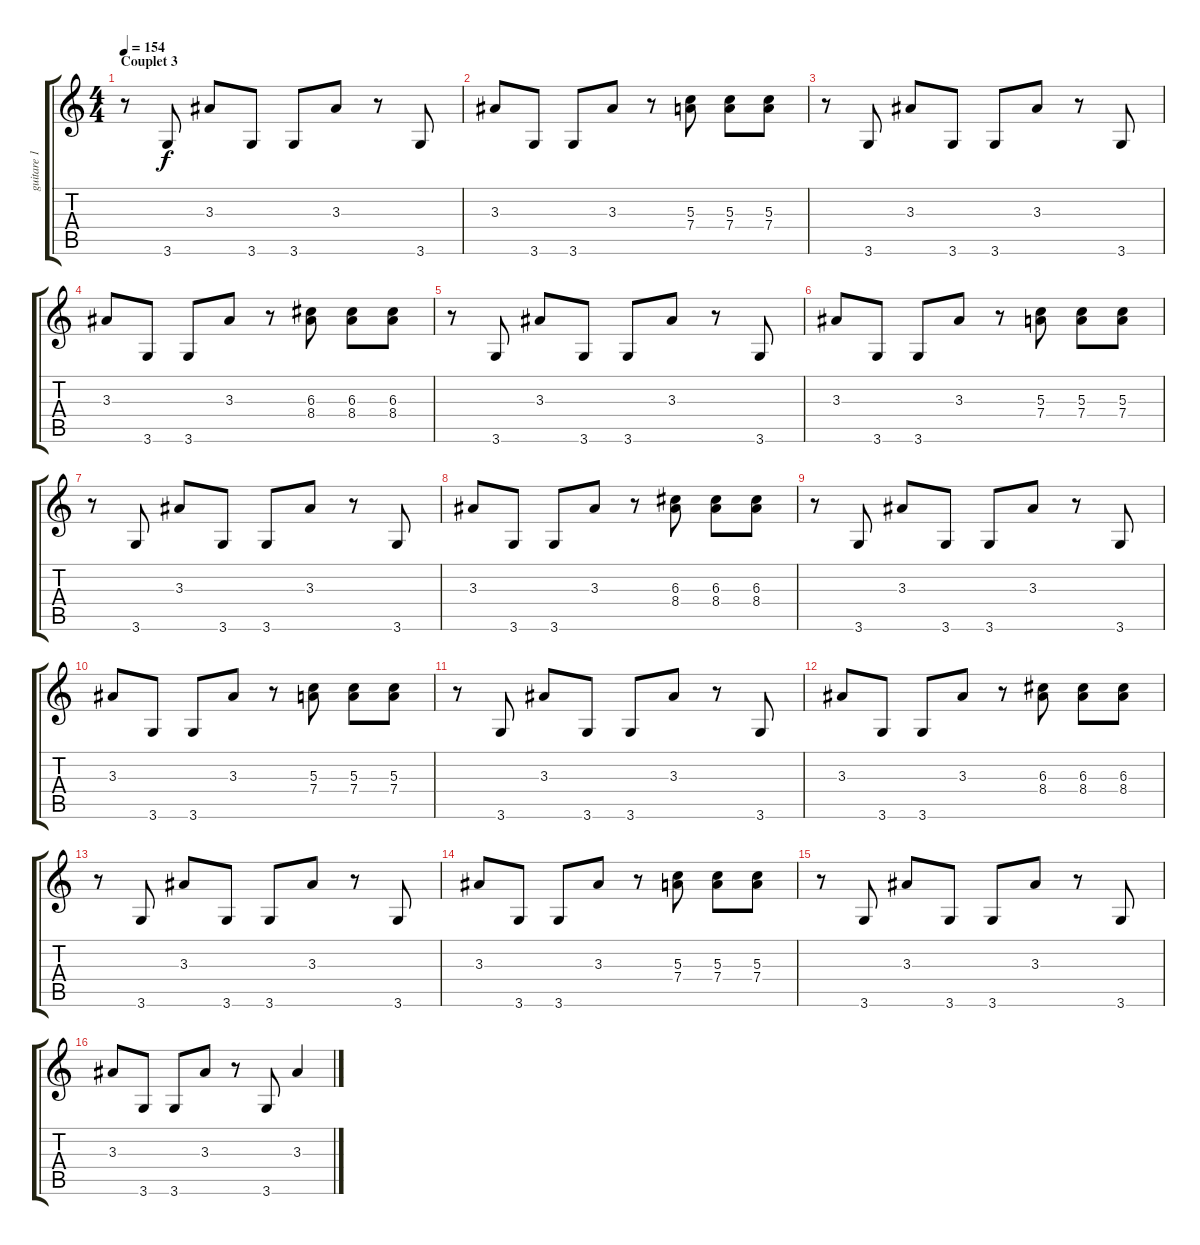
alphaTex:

\track ("guitare 1" "guitare 1") {instrument overdrivenguitar}
\staff {score tabs}
\tuning (E4 B3 G3 D3 A2 E2) {hide}
\ts (4 4)
\section ("" "Couplet 3")
\tempo 154
\clef g2
\ks c
r.8{dy f} 3.6.8{instrument electricguitarmuted} 3.3.8{instrument overdrivenguitar} 3.6.8{instrument electricguitarmuted} 3.6.8 3.3.8{instrument overdrivenguitar} r.8 3.6.8{instrument electricguitarmuted} |
3.3.8{instrument overdrivenguitar} 3.6.8{instrument electricguitarmuted} 3.6.8 3.3.8{instrument overdrivenguitar} r.8 (5.3 7.4).8 (5.3 7.4).8 (5.3 7.4).8 |
r.8 3.6.8{instrument electricguitarmuted} 3.3.8{instrument overdrivenguitar} 3.6.8{instrument electricguitarmuted} 3.6.8 3.3.8{instrument overdrivenguitar} r.8 3.6.8{instrument electricguitarmuted} |
3.3.8{instrument overdrivenguitar} 3.6.8{instrument electricguitarmuted} 3.6.8 3.3.8{instrument overdrivenguitar} r.8 (6.3 8.4).8 (6.3 8.4).8 (6.3 8.4).8 |
r.8 3.6.8{instrument electricguitarmuted} 3.3.8{instrument overdrivenguitar} 3.6.8{instrument electricguitarmuted} 3.6.8 3.3.8{instrument overdrivenguitar} r.8 3.6.8{instrument electricguitarmuted} |
3.3.8{instrument overdrivenguitar} 3.6.8{instrument electricguitarmuted} 3.6.8 3.3.8{instrument overdrivenguitar} r.8 (5.3 7.4).8 (5.3 7.4).8 (5.3 7.4).8 |
r.8 3.6.8{instrument electricguitarmuted} 3.3.8{instrument overdrivenguitar} 3.6.8{instrument electricguitarmuted} 3.6.8 3.3.8{instrument overdrivenguitar} r.8 3.6.8{instrument electricguitarmuted} |
3.3.8{instrument overdrivenguitar} 3.6.8{instrument electricguitarmuted} 3.6.8 3.3.8{instrument overdrivenguitar} r.8 (6.3 8.4).8 (6.3 8.4).8 (6.3 8.4).8 |
r.8 3.6.8{instrument electricguitarmuted} 3.3.8{instrument overdrivenguitar} 3.6.8{instrument electricguitarmuted} 3.6.8 3.3.8{instrument overdrivenguitar} r.8 3.6.8{instrument electricguitarmuted} |
3.3.8{instrument overdrivenguitar} 3.6.8{instrument electricguitarmuted} 3.6.8 3.3.8{instrument overdrivenguitar} r.8 (5.3 7.4).8 (5.3 7.4).8 (5.3 7.4).8 |
r.8 3.6.8{instrument electricguitarmuted} 3.3.8{instrument overdrivenguitar} 3.6.8{instrument electricguitarmuted} 3.6.8 3.3.8{instrument overdrivenguitar} r.8 3.6.8{instrument electricguitarmuted} |
3.3.8{instrument overdrivenguitar} 3.6.8{instrument electricguitarmuted} 3.6.8 3.3.8{instrument overdrivenguitar} r.8 (6.3 8.4).8 (6.3 8.4).8 (6.3 8.4).8 |
r.8 3.6.8{instrument electricguitarmuted} 3.3.8{instrument overdrivenguitar} 3.6.8{instrument electricguitarmuted} 3.6.8 3.3.8{instrument overdrivenguitar} r.8 3.6.8{instrument electricguitarmuted} |
3.3.8{instrument overdrivenguitar} 3.6.8{instrument electricguitarmuted} 3.6.8 3.3.8{instrument overdrivenguitar} r.8 (5.3 7.4).8 (5.3 7.4).8 (5.3 7.4).8 |
r.8 3.6.8{instrument electricguitarmuted} 3.3.8{instrument overdrivenguitar} 3.6.8{instrument electricguitarmuted} 3.6.8 3.3.8{instrument overdrivenguitar} r.8 3.6.8{instrument electricguitarmuted} |
3.3.8{instrument overdrivenguitar} 3.6.8{instrument electricguitarmuted} 3.6.8 3.3.8{instrument overdrivenguitar} r.8 3.6.8{instrument electricguitarmuted} 3.3.4{instrument overdrivenguitar}
